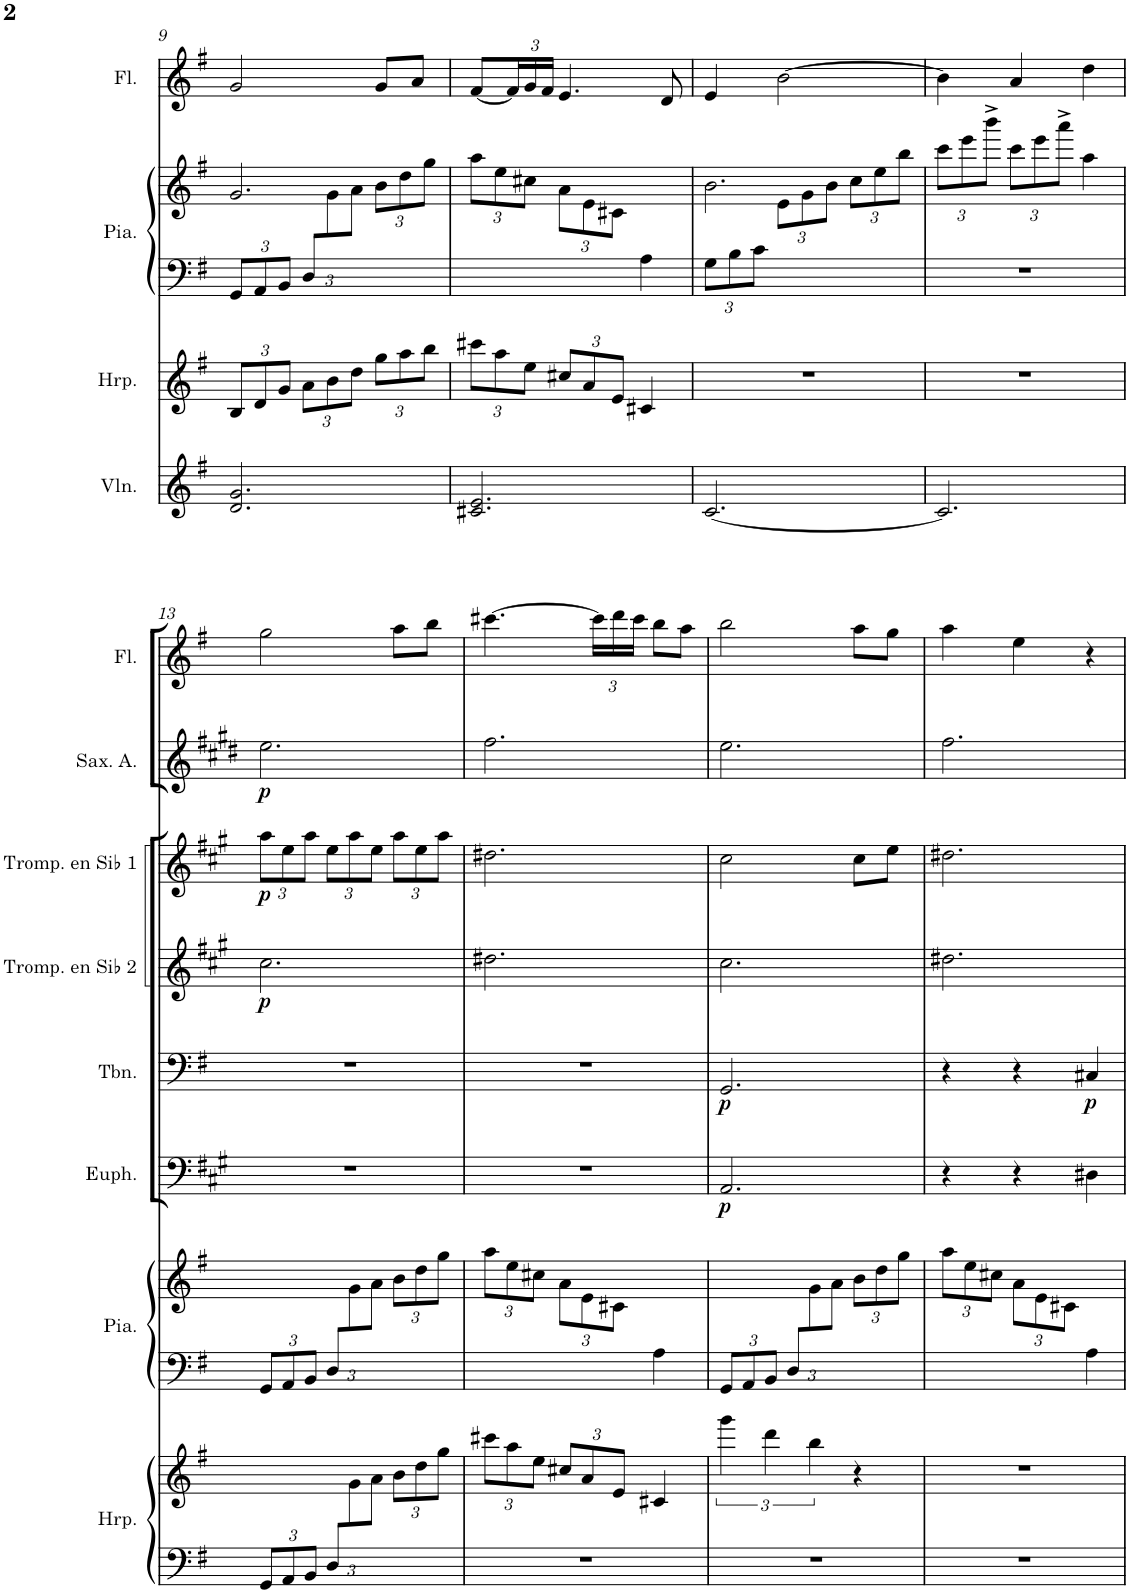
**kern	**kern	**kern	**kern	**kern	**kern	**dynam	**kern	**dynam	**kern	**dynam	**kern	**dynam	**kern	**dynam	**kern
*part9	*part8	*part8	*part7	*part7	*part6	*part6	*part5	*part5	*part4	*part4	*part3	*part3	*part2	*part2	*part1
*staff11	*staff10	*staff9	*staff8	*staff7	*staff6	*staff6	*staff5	*staff5	*staff4	*staff4	*staff3	*staff3	*staff2	*staff2	*staff1
*I"Violon	*I"Harpe	*	*I"Piano	*	*I"Euphonium	*	*I"Trombone	*	*I"Trompette en Sib 2	*	*I"Trompette en Sib 1	*	*I"Saxophone Alto	*	*I"Flûte
*I'Vln.	*I'Hrp.	*	*I'Pia.	*	*I'Euph.	*	*I'Tbn.	*	*I'Tromp. en Sib 2	*	*I'Tromp. en Sib 1	*	*I'Sax. A.	*	*I'Fl.
!!LO:PB:g=z
*clefG2	*clefF4	*clefG2	*clefF4	*clefG2	*clefF4	*	*clefF4	*	*clefG2	*	*clefG2	*	*clefG2	*	*clefG2
*	*	*	*	*	*Trd1c2	*	*	*	*Trd1c2	*	*Trd1c2	*	*Trd5c9	*	*
*k[f#]	*k[f#]	*k[f#]	*k[f#]	*k[f#]	*k[f#c#g#]	*	*k[f#]	*	*k[f#c#g#]	*	*k[f#c#g#]	*	*k[f#c#g#d#]	*	*k[f#]
*M3/4	*M3/4	*M3/4	*M3/4	*M3/4	*M3/4	*	*M3/4	*	*M3/4	*	*M3/4	*	*M3/4	*	*M3/4
*	*	*Xbrackettup	*Xbrackettup	*	*	*	*	*	*	*	*	*	*	*	*
=9	=9	=9	=9	=9	=9	=9	=9	=9	=9	=9	=9	=9	=9	=9	=9
*	*	*	*	*^	*	*	*	*	*	*	*	*	*	*	*
2.d/ 2.g/	2.r	12B/L	12GG/L	2.g/	3ryy	2.r	.	2.r	.	2.r	.	2.r	.	2.r	.	2g/
.	.	12d/	12AA/	.	.	.	.	.	.	.	.	.	.	.	.	.
.	.	12g/J	12BB/J	.	.	.	.	.	.	.	.	.	.	.	.	.
.	.	12a\L	12D/L	.	.	.	.	.	.	.	.	.	.	.	.	.
.	.	12b\	12%5ryy	.	12g\	.	.	.	.	.	.	.	.	.	.	.
.	.	12dd\J	.	.	12a\J	.	.	.	.	.	.	.	.	.	.	.
*	*	*	*	*	*Xbrackettup	*	*	*	*	*	*	*	*	*	*	*
.	.	12gg\L	.	.	12b\L	.	.	.	.	.	.	.	.	.	.	8g/L
.	.	12aa\	.	.	12dd\	.	.	.	.	.	.	.	.	.	.	.
.	.	.	.	.	.	.	.	.	.	.	.	.	.	.	.	8a/J
.	.	12bb\J	.	.	12gg\J	.	.	.	.	.	.	.	.	.	.	.
=10	=10	=10	=10	=10	=10	=10	=10	=10	=10	=10	=10	=10	=10	=10	=10	=10
2.c#X/ 2.e/	2.r	12ccc#X\L	2ryy	2.ryy	12aa\L	2.r	.	2.r	.	2.r	.	2.r	.	2.r	.	[8f#/L
.	.	12aa\	.	.	12ee\	.	.	.	.	.	.	.	.	.	.	.
*	*	*	*	*	*	*	*	*	*	*	*	*	*	*	*	*Xbrackettup
.	.	.	.	.	.	.	.	.	.	.	.	.	.	.	.	24f#/L]
.	.	12ee\J	.	.	12cc#X\J	.	.	.	.	.	.	.	.	.	.	24g/
.	.	.	.	.	.	.	.	.	.	.	.	.	.	.	.	24f#/JJ
.	.	12cc#X/L	.	.	12a\L	.	.	.	.	.	.	.	.	.	.	4.e/
.	.	12a/	.	.	12e\	.	.	.	.	.	.	.	.	.	.	.
.	.	12e/J	.	.	12c#X\J	.	.	.	.	.	.	.	.	.	.	.
.	.	4c#X/	4A\	.	4ryy	.	.	.	.	.	.	.	.	.	.	.
.	.	.	.	.	.	.	.	.	.	.	.	.	.	.	.	8d/
=11	=11	=11	=11	=11	=11	=11	=11	=11	=11	=11	=11	=11	=11	=11	=11	=11
[2.c/	2.r	2.r	12G\L	2.b\	4ryy	2.r	.	2.r	.	2.r	.	2.r	.	2.r	.	4e/
.	.	.	12B\	.	.	.	.	.	.	.	.	.	.	.	.	.
.	.	.	12c\J	.	.	.	.	.	.	.	.	.	.	.	.	.
.	.	.	2ryy	.	12e\L	.	.	.	.	.	.	.	.	.	.	[2b\
.	.	.	.	.	12g\	.	.	.	.	.	.	.	.	.	.	.
.	.	.	.	.	12b\J	.	.	.	.	.	.	.	.	.	.	.
.	.	.	.	.	12cc\L	.	.	.	.	.	.	.	.	.	.	.
.	.	.	.	.	12ee\	.	.	.	.	.	.	.	.	.	.	.
.	.	.	.	.	12bb\J	.	.	.	.	.	.	.	.	.	.	.
*	*	*	*	*v	*v	*	*	*	*	*	*	*	*	*	*	*
=12	=12	=12	=12	=12	=12	=12	=12	=12	=12	=12	=12	=12	=12	=12	=12
2.c/]	2.r	2.r	2.r	12ccc\L	2.r	.	2.r	.	2.r	.	2.r	.	2.r	.	4b\]
.	.	.	.	12eee\	.	.	.	.	.	.	.	.	.	.	.
.	.	.	.	12bbb^\J	.	.	.	.	.	.	.	.	.	.	.
.	.	.	.	12ccc\L	.	.	.	.	.	.	.	.	.	.	4a/
.	.	.	.	12eee\	.	.	.	.	.	.	.	.	.	.	.
.	.	.	.	12aaa^\J	.	.	.	.	.	.	.	.	.	.	.
.	.	.	.	4aa\	.	.	.	.	.	.	.	.	.	.	4dd\
!!LO:LB:g=z
=13	=13	=13	=13	=13	=13	=13	=13	=13	=13	=13	=13	=13	=13	=13	=13
*	*Xbrackettup	*	*	*	*	*	*	*	*	*	*Xbrackettup	*	*	*	*
*	*	*^	*	*^	*	*	*	*	*	*	*	*	*	*	*
!	!	!	!	!	!	!	!	!	!	!	!	!LO:DY:b	!	!LO:DY:b	!	!LO:DY:b	!
2.r	12GG/L	2.ryy	3ryy	12GG/L	2.ryy	3ryy	2.r	.	2.r	.	2.cc#\	p	12aa\L	p	2.ee\	p	2gg\
.	12AA/	.	.	12AA/	.	.	.	.	.	.	.	.	12ee\	.	.	.	.
.	12BB/J	.	.	12BB/J	.	.	.	.	.	.	.	.	12aa\J	.	.	.	.
.	12D/L	.	.	12D/L	.	.	.	.	.	.	.	.	12ee\L	.	.	.	.
.	12%5ryy	.	12g\	12%5ryy	.	12g\	.	.	.	.	.	.	12aa\	.	.	.	.
.	.	.	12a\J	.	.	12a\J	.	.	.	.	.	.	12ee\J	.	.	.	.
.	.	.	12b\L	.	.	12b\L	.	.	.	.	.	.	12aa\L	.	.	.	8aa\L
.	.	.	12dd\	.	.	12dd\	.	.	.	.	.	.	12ee\	.	.	.	.
.	.	.	.	.	.	.	.	.	.	.	.	.	.	.	.	.	8bb\J
.	.	.	12gg\J	.	.	12gg\J	.	.	.	.	.	.	12aa\J	.	.	.	.
*	*	*v	*v	*	*	*	*	*	*	*	*	*	*	*	*	*	*
=14	=14	=14	=14	=14	=14	=14	=14	=14	=14	=14	=14	=14	=14	=14	=14	=14
2.r	2.r	12ccc#X\L	2ryy	2.ryy	12aa\L	2.r	.	2.r	.	2.dd#X\	.	2.dd#X\	.	2.ff#\	.	[4.ccc#X\
.	.	12aa\	.	.	12ee\	.	.	.	.	.	.	.	.	.	.	.
.	.	12ee\J	.	.	12cc#X\J	.	.	.	.	.	.	.	.	.	.	.
.	.	12cc#X/L	.	.	12a\L	.	.	.	.	.	.	.	.	.	.	.
.	.	12a/	.	.	12e\	.	.	.	.	.	.	.	.	.	.	.
.	.	.	.	.	.	.	.	.	.	.	.	.	.	.	.	24ccc#\LL]
.	.	12e/J	.	.	12c#X\J	.	.	.	.	.	.	.	.	.	.	24ddd\
.	.	.	.	.	.	.	.	.	.	.	.	.	.	.	.	24ccc#\JJ
.	.	4c#X/	4A\	.	4ryy	.	.	.	.	.	.	.	.	.	.	8bb\L
.	.	.	.	.	.	.	.	.	.	.	.	.	.	.	.	8aa\J
=15	=15	=15	=15	=15	=15	=15	=15	=15	=15	=15	=15	=15	=15	=15	=15	=15
*	*	*brackettup	*	*	*	*	*	*	*	*	*	*	*	*	*	*
!	!	!	!	!	!	!	!LO:DY:b	!	!LO:DY:b	!	!	!	!	!	!	!
2.r	2.r	6ggg\	12GG/L	2.ryy	3ryy	2.AA/	p	2.GG/	p	2.cc#\	.	2cc#\	.	2.ee\	.	2bb\
.	.	.	12AA/	.	.	.	.	.	.	.	.	.	.	.	.	.
.	.	6ddd\	12BB/J	.	.	.	.	.	.	.	.	.	.	.	.	.
.	.	.	12D/L	.	.	.	.	.	.	.	.	.	.	.	.	.
.	.	6bb\	12%5ryy	.	12g\	.	.	.	.	.	.	.	.	.	.	.
.	.	.	.	.	12a\J	.	.	.	.	.	.	.	.	.	.	.
.	.	4r	.	.	12b\L	.	.	.	.	.	.	8cc#\L	.	.	.	8aa\L
.	.	.	.	.	12dd\	.	.	.	.	.	.	.	.	.	.	.
.	.	.	.	.	.	.	.	.	.	.	.	8ee\J	.	.	.	8gg\J
.	.	.	.	.	12gg\J	.	.	.	.	.	.	.	.	.	.	.
=16	=16	=16	=16	=16	=16	=16	=16	=16	=16	=16	=16	=16	=16	=16	=16	=16
2.r	2.r	2.r	2ryy	2.ryy	12aa\L	4r	.	4r	.	2.dd#X\	.	2.dd#X\	.	2.ff#\	.	4aa\
.	.	.	.	.	12ee\	.	.	.	.	.	.	.	.	.	.	.
.	.	.	.	.	12cc#X\J	.	.	.	.	.	.	.	.	.	.	.
.	.	.	.	.	12a\L	4r	.	4r	.	.	.	.	.	.	.	4ee\
.	.	.	.	.	12e\	.	.	.	.	.	.	.	.	.	.	.
.	.	.	.	.	12c#X\J	.	.	.	.	.	.	.	.	.	.	.
!	!	!	!	!	!	!	!	!	!LO:DY:b	!	!	!	!	!	!	!
.	.	.	4A\	.	4ryy	4D#X\	.	4C#X/	p	.	.	.	.	.	.	4r
*	*	*	*	*v	*v	*	*	*	*	*	*	*	*	*	*	*
=	=	=	=	=	=	=	=	=	=	=	=	=	=	=	=
*-	*-	*-	*-	*-	*-	*-	*-	*-	*-	*-	*-	*-	*-	*-	*-
